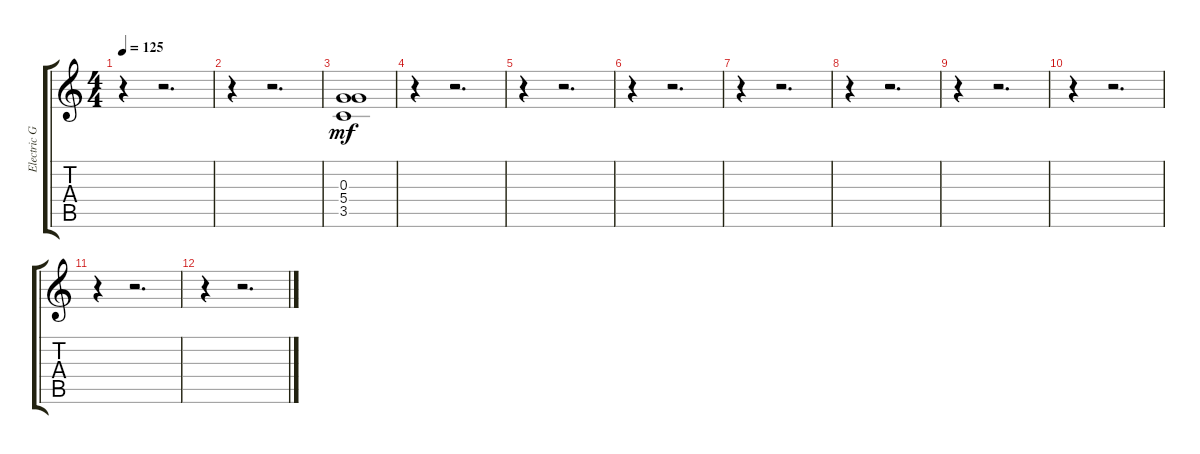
\track ("Electric Guitar" "Electric G") {mute instrument overdrivenguitar}
\staff {score tabs}
\tuning (E4 B3 G3 D3 A2 E2) {hide}
\ts (4 4)
\tempo 125
\clef g2
\ks c
r.4{dy p} r.2{d} |
r.4 r.2{d} |
(0.3 5.4 3.5).1{dy mf} |
r.4 r.2{d} |
r.4 r.2{d} |
r.4 r.2{d} |
r.4 r.2{d} |
r.4 r.2{d} |
r.4 r.2{d} |
r.4 r.2{d} |
r.4 r.2{d} |
r.4 r.2{d}
